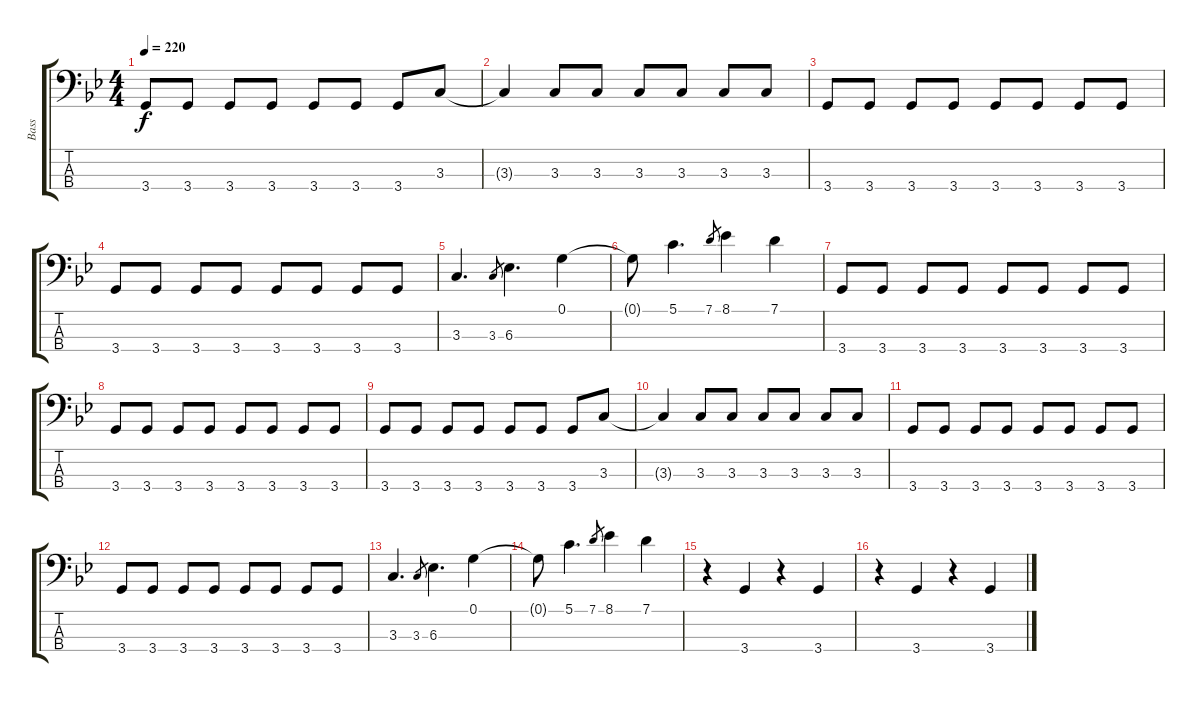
\track ("Bass" "Bass") {instrument electricbassfinger}
\staff {score tabs}
\tuning (G2 D2 A1 E1) {hide}
\ts (4 4)
\tempo 220
\clef f4
\ks gminor
3.4.8{dy f} 3.4.8 3.4.8 3.4.8 3.4.8 3.4.8 3.4.8 3.3.8 |
3.3{t}.4 3.3.8 3.3.8 3.3.8 3.3.8 3.3.8 3.3.8 |
3.4.8 3.4.8 3.4.8 3.4.8 3.4.8 3.4.8 3.4.8 3.4.8 |
3.4.8 3.4.8 3.4.8 3.4.8 3.4.8 3.4.8 3.4.8 3.4.8 |
3.3.4{d} 3.3.8{gr} 6.3.4{d} 0.1.4 |
0.1{t}.8 5.1.4{d} 7.1.8{gr} 8.1.4 7.1.4 |
3.4.8 3.4.8 3.4.8 3.4.8 3.4.8 3.4.8 3.4.8 3.4.8 |
3.4.8 3.4.8 3.4.8 3.4.8 3.4.8 3.4.8 3.4.8 3.4.8 |
3.4.8 3.4.8 3.4.8 3.4.8 3.4.8 3.4.8 3.4.8 3.3.8 |
3.3{t}.4 3.3.8 3.3.8 3.3.8 3.3.8 3.3.8 3.3.8 |
3.4.8 3.4.8 3.4.8 3.4.8 3.4.8 3.4.8 3.4.8 3.4.8 |
3.4.8 3.4.8 3.4.8 3.4.8 3.4.8 3.4.8 3.4.8 3.4.8 |
3.3.4{d} 3.3.8{gr} 6.3.4{d} 0.1.4 |
0.1{t}.8 5.1.4{d} 7.1.8{gr} 8.1.4 7.1.4 |
r.4 3.4.4 r.4 3.4.4 |
r.4 3.4.4 r.4 3.4.4
